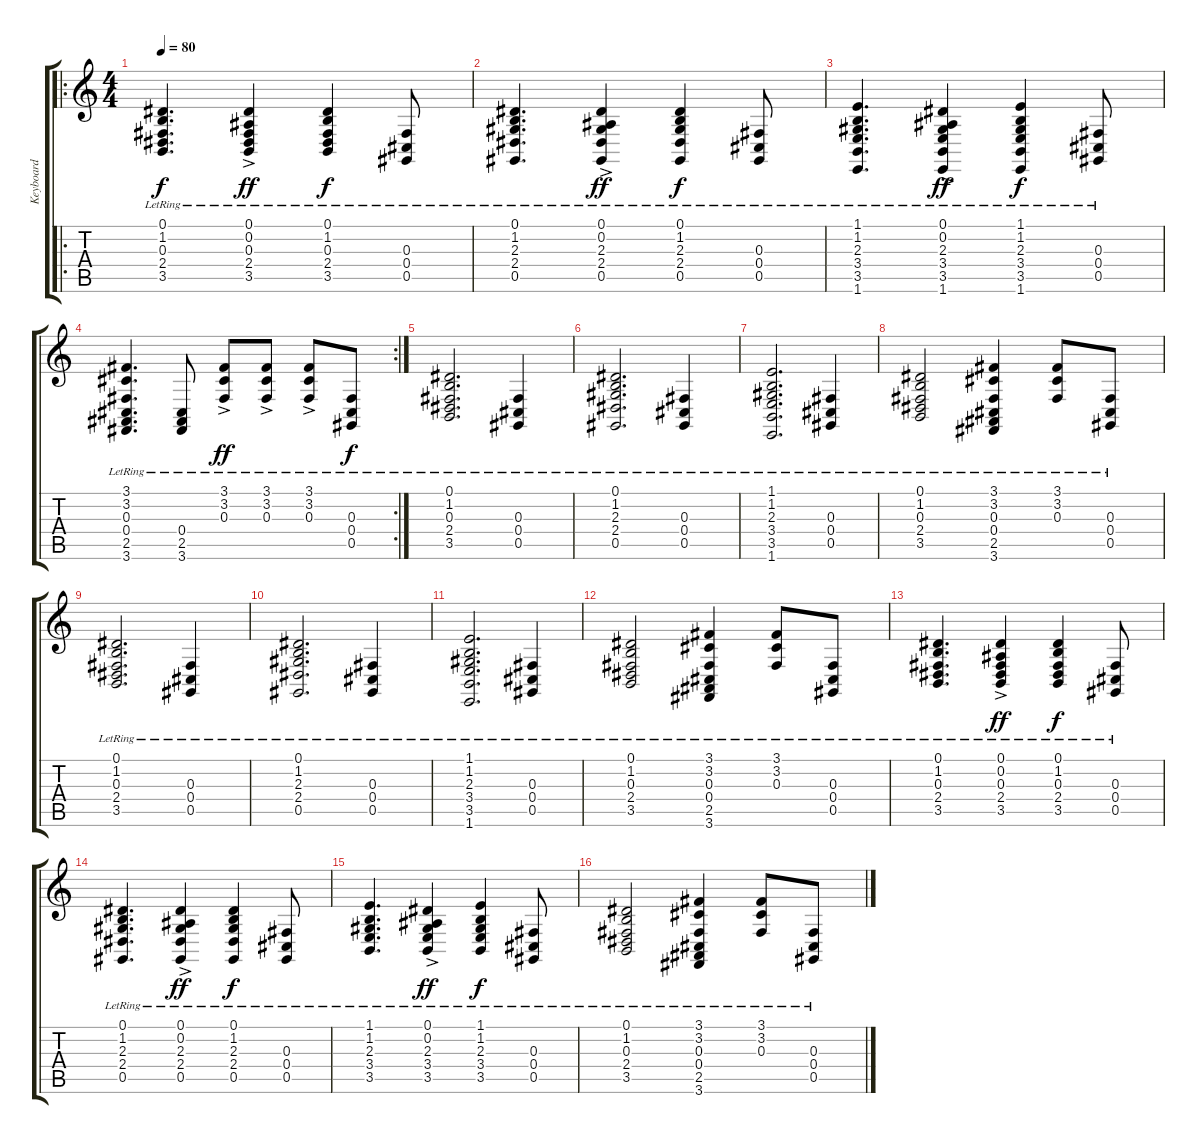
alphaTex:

\track ("Keyboard" "Keyboard") {instrument acousticgrandpiano}
\staff {score tabs}
\tuning (Eb4 Bb3 Gb3 Db3 Ab2 Eb2) {hide}
\ro
\ts (4 4)
\tempo 80
\clef g2
\ks c
(0.1{lr} 1.2{lr} 0.3{lr} 2.4{lr} 3.5{lr}).4{d dy f instrument acousticgrandpiano} (0.1{ac lr} 0.2{ac lr} 0.3{ac lr} 2.4{ac lr} 3.5{ac lr}).4{dy ff} (0.1{lr} 1.2{lr} 0.3{lr} 2.4{lr} 3.5{lr}).4{dy f} (0.3{lr} 0.4{lr} 0.5{lr}).8 |
(0.1{lr} 1.2{lr} 2.3{lr} 2.4{lr} 0.5{lr}).4{d} (0.1{ac lr} 0.2{ac lr} 2.3{ac lr} 2.4{ac lr} 0.5{ac lr}).4{dy ff} (0.1{lr} 1.2{lr} 2.3{lr} 2.4{lr} 0.5{lr}).4{dy f} (0.3{lr} 0.4{lr} 0.5{lr}).8 |
(1.1{lr} 1.2{lr} 2.3{lr} 3.4{lr} 3.5{lr} 1.6{lr}).4{d} (0.1{ac lr} 0.2{ac lr} 2.3{ac lr} 3.4{ac lr} 3.5{ac lr} 1.6{ac lr}).4{dy ff} (1.1{lr} 1.2{lr} 2.3{lr} 3.4{lr} 3.5{lr} 1.6{lr}).4{dy f} (0.3{lr} 0.4{lr} 0.5{lr}).8 |
\rc 2
(3.1{lr} 3.2{lr} 0.3{lr} 0.4{lr} 2.5{lr} 3.6{lr}).4{d} (0.4{lr} 2.5{lr} 3.6{lr}).8 (3.1{ac lr} 3.2{ac lr} 0.3{ac lr}).8{dy ff} (3.1{ac lr} 3.2{ac lr} 0.3{ac lr}).8 (3.1{ac lr} 3.2{ac lr} 0.3{ac lr}).8 (0.3{lr} 0.4{lr} 0.5{lr}).8{dy f} |
(0.1{lr} 1.2{lr} 0.3{lr} 2.4{lr} 3.5{lr}).2{d} (0.3{lr} 0.4{lr} 0.5{lr}).4 |
(0.1{lr} 1.2{lr} 2.3{lr} 2.4{lr} 0.5{lr}).2{d} (0.3{lr} 0.4{lr} 0.5{lr}).4 |
(1.1{lr} 1.2{lr} 2.3{lr} 3.4{lr} 3.5{lr} 1.6{lr}).2{d} (0.3{lr} 0.4{lr} 0.5{lr}).4 |
(0.1{lr} 1.2{lr} 0.3{lr} 2.4{lr} 3.5{lr}).2 (3.1{lr} 3.2{lr} 0.3{lr} 0.4{lr} 2.5{lr} 3.6{lr}).4 (3.1{lr} 3.2{lr} 0.3{lr}).8 (0.3{lr} 0.4{lr} 0.5{lr}).8 |
(0.1{lr} 1.2{lr} 0.3{lr} 2.4{lr} 3.5{lr}).2{d} (0.3{lr} 0.4{lr} 0.5{lr}).4 |
(0.1{lr} 1.2{lr} 2.3{lr} 2.4{lr} 0.5{lr}).2{d} (0.3{lr} 0.4{lr} 0.5{lr}).4 |
(1.1{lr} 1.2{lr} 2.3{lr} 3.4{lr} 3.5{lr} 1.6{lr}).2{d} (0.3{lr} 0.4{lr} 0.5{lr}).4 |
(0.1{lr} 1.2{lr} 0.3{lr} 2.4{lr} 3.5{lr}).2 (3.1{lr} 3.2{lr} 0.3{lr} 0.4{lr} 2.5{lr} 3.6{lr}).4 (3.1{lr} 3.2{lr} 0.3{lr}).8 (0.3{lr} 0.4{lr} 0.5{lr}).8 |
(0.1{lr} 1.2{lr} 0.3{lr} 2.4{lr} 3.5{lr}).4{d} (0.1{ac lr} 0.2{ac lr} 0.3{ac lr} 2.4{ac lr} 3.5{ac lr}).4{dy ff} (0.1{lr} 1.2{lr} 0.3{lr} 2.4{lr} 3.5{lr}).4{dy f} (0.3{lr} 0.4{lr} 0.5{lr}).8 |
(0.1{lr} 1.2{lr} 2.3{lr} 2.4{lr} 0.5{lr}).4{d} (0.1{ac lr} 0.2{ac lr} 2.3{ac lr} 2.4{ac lr} 0.5{ac lr}).4{dy ff} (0.1{lr} 1.2{lr} 2.3{lr} 2.4{lr} 0.5{lr}).4{dy f} (0.3{lr} 0.4{lr} 0.5{lr}).8 |
(1.1{lr} 1.2{lr} 2.3{lr} 3.4{lr} 3.5{lr}).4{d} (0.1{ac lr} 0.2{ac lr} 2.3{ac lr} 3.4{ac lr} 3.5{ac lr}).4{dy ff} (1.1{lr} 1.2{lr} 2.3{lr} 3.4{lr} 3.5{lr}).4{dy f} (0.3{lr} 0.4{lr} 0.5{lr}).8 |
(0.1{lr} 1.2{lr} 0.3{lr} 2.4{lr} 3.5{lr}).2 (3.1{lr} 3.2{lr} 0.3{lr} 0.4{lr} 2.5{lr} 3.6{lr}).4 (3.1{lr} 3.2{lr} 0.3{lr}).8 (0.3{lr} 0.4{lr} 0.5{lr}).8
